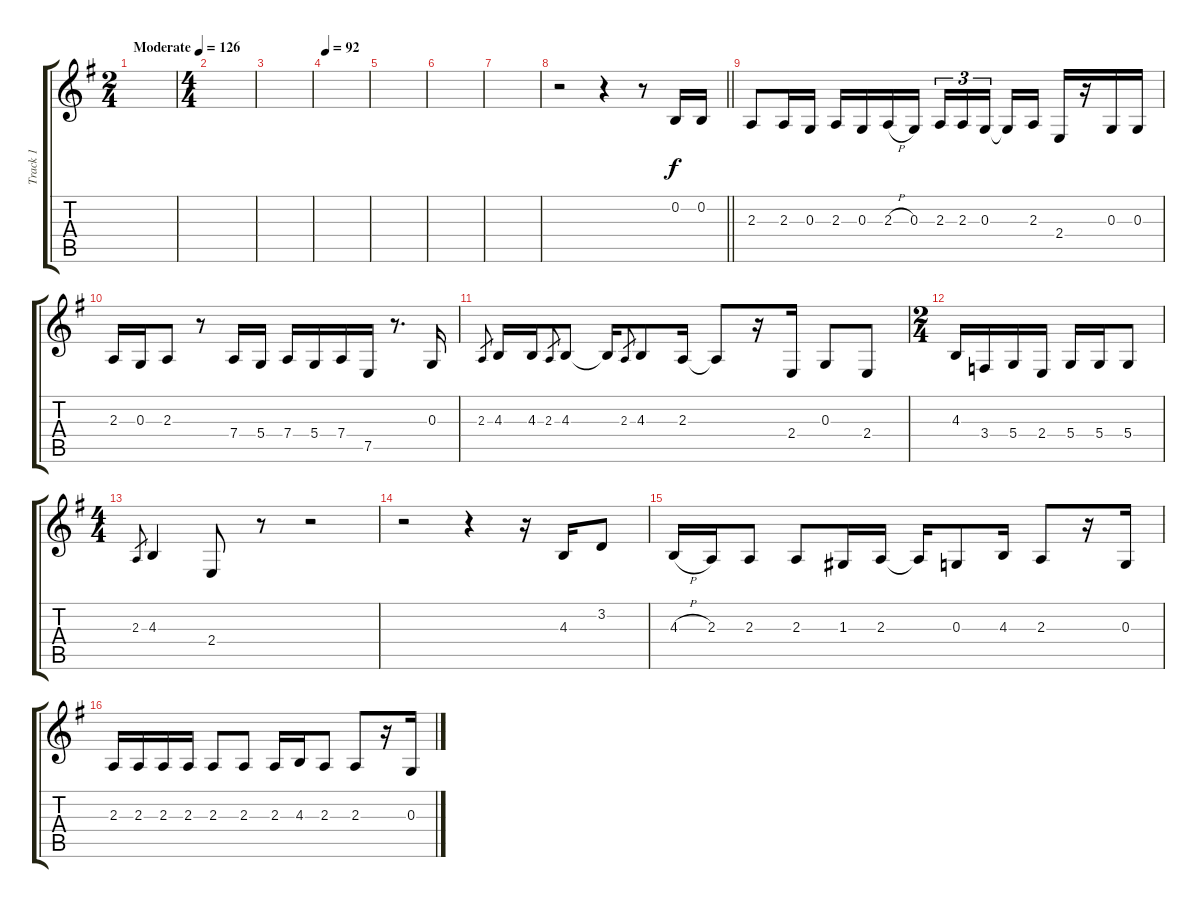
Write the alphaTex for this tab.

\track ("Track 1" "Track 1") {instrument tenorsax}
\staff {score tabs}
\tuning (E4 B3 G3 D3 A2 E2) {hide}
\ts (2 4)
\tempo (126 "Moderate")
\clef g2
\ks g
|
\ts (4 4)
|
|
\tempo 92
|
|
|
|
\barLineRight lightlight
r.2 r.4 r.8 0.2.16 0.2.16 |
2.3.8 2.3.16 0.3.16 2.3.16 0.3.16 2.3{h}.16 0.3.16 2.3.16{tu (3 2)} 2.3.16{tu (3 2)} 0.3.16{tu (3 2) beam splitsecondary} 0.3{t}.16 2.3.16 2.4.16 r.16 0.3.16 0.3.16 |
2.3.16 0.3.16 2.3.8 r.8 7.4.16 5.4.16 7.4.16 5.4.16 7.4.16 7.5.16 r.8{d} 0.3.16 |
2.3.8{gr} 4.3.16 4.3.16 2.3.8{gr} 4.3.8 4.3{t}.16 2.3.8{gr} 4.3.8 2.3.16 2.3{t}.8 r.16 2.4.16 0.3.8 2.4.8 |
\ts (2 4)
4.3.16 3.4.16 5.4.16 2.4.16 5.4.16 5.4.16 5.4.8 |
\ts (4 4)
2.3.8{gr} 4.3.4 2.4.8 r.8 r.2 |
r.2 r.4 r.16 4.3.16 3.2.8 |
4.3{h}.16 2.3.16 2.3.8 2.3.8 1.3.16 2.3.16 2.3{t}.16 0.3.8 4.3.16 2.3.8 r.16 0.3.16 |
2.3.16 2.3.16 2.3.16 2.3.16 2.3.8 2.3.8 2.3.16 4.3.16 2.3.8 2.3.8 r.16 0.3.16
